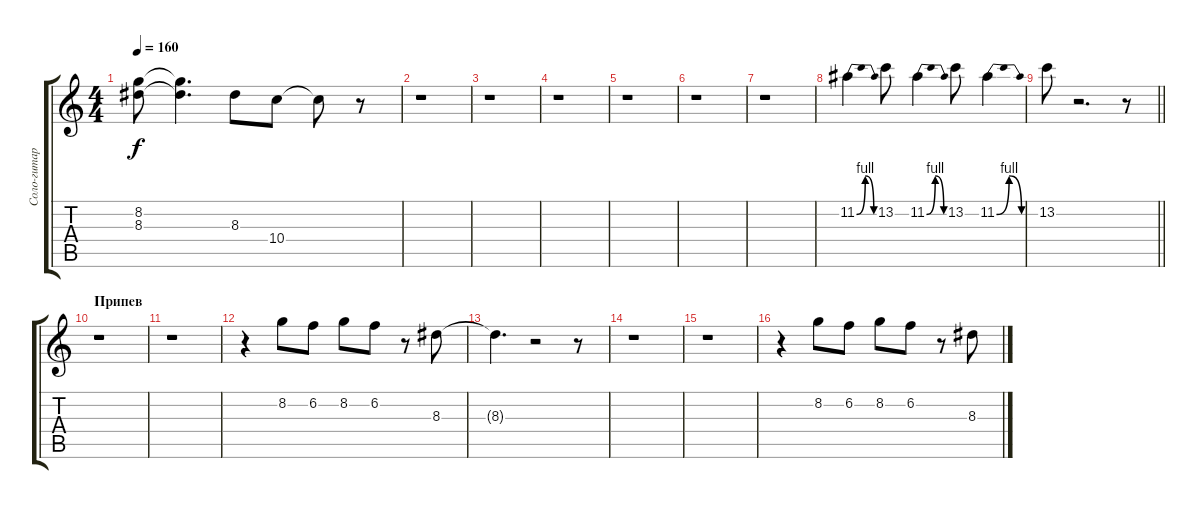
\track ("Соло-гитара" "Соло-гитар") {instrument overdrivenguitar}
\staff {score tabs}
\tuning (E4 B3 G3 D3 A2 E2) {hide}
\ts (4 4)
\tempo 160
\clef g2
\ks c
(8.2 8.3).8{dy f} (8.2{t} 8.3{t}).4{d} 8.3.8 10.4.8 10.4{t}.8 r.8 |
r.1 |
r.1 |
r.1 |
r.1 |
r.1 |
r.1 |
11.2{be (bendrelease 0 0 10 4 50 4 60 0)}.4 13.2.8 11.2{be (bendrelease 0 0 10 4 50 4 60 0)}.4 13.2.8 11.2{be (bendrelease 0 0 10 4 50 4 60 0)}.4 |
\barLineRight lightlight
13.2.8 r.2{d} r.8 |
\section ("" "Припев")
r.1 |
r.1 |
r.4 8.2.8 6.2.8 8.2.8 6.2.8 r.8 8.3.8 |
8.3{t}.4{d} r.2 r.8 |
r.1 |
r.1 |
r.4 8.2.8 6.2.8 8.2.8 6.2.8 r.8 8.3.8
